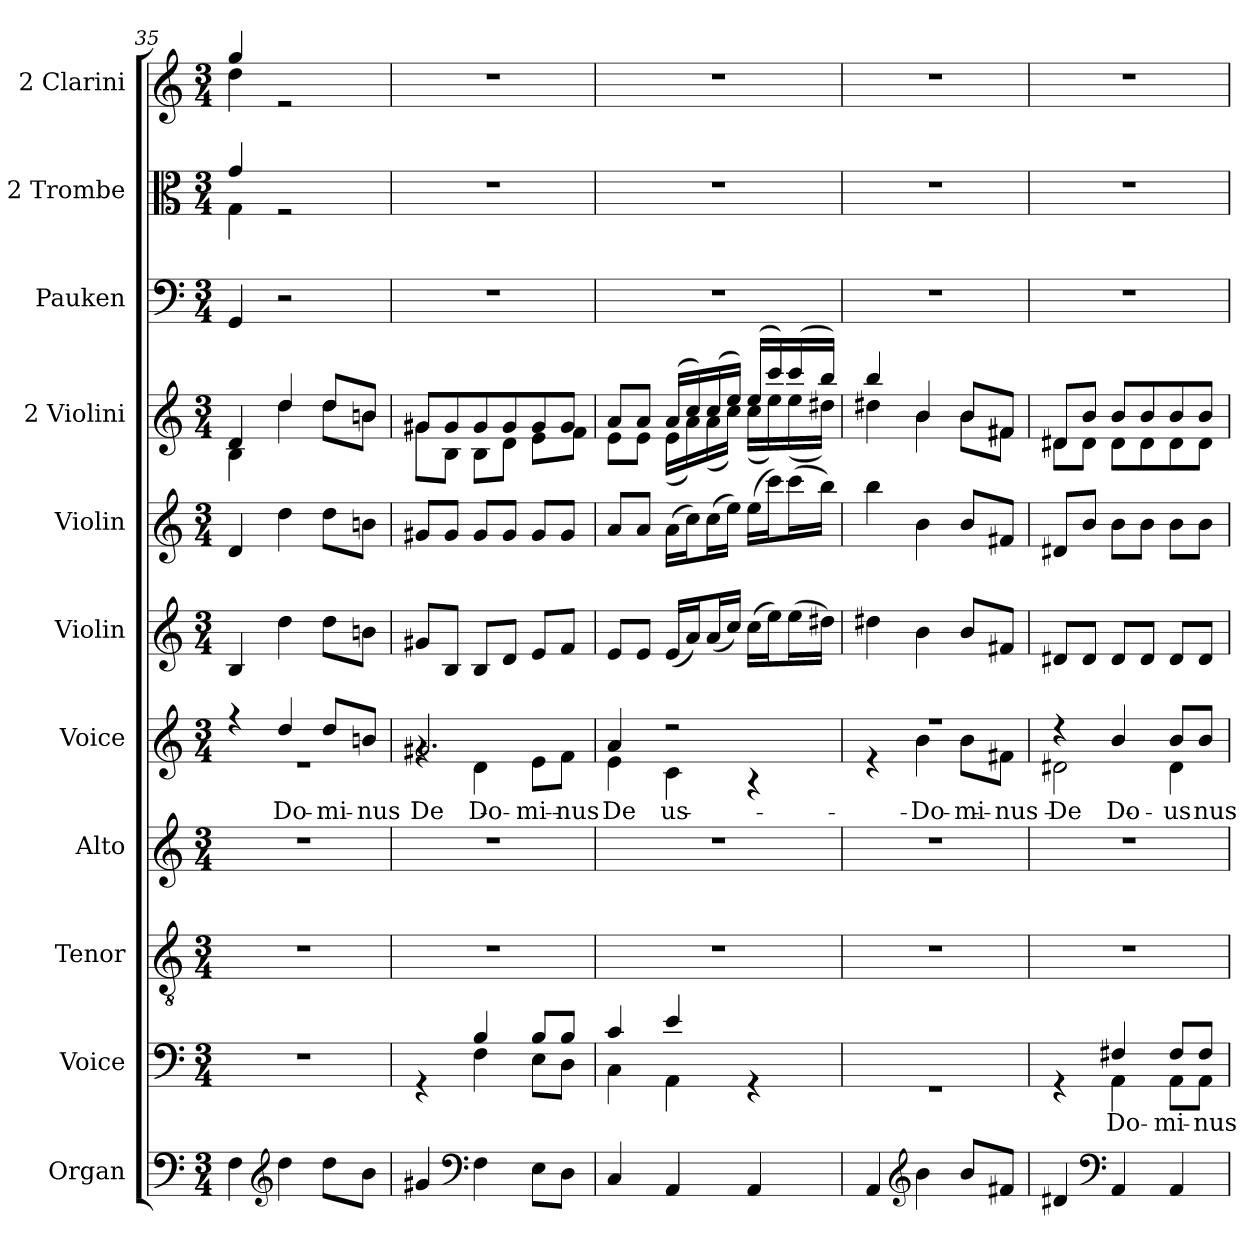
**kern	**kern	**text	**kern	**kern	**kern	**text	**kern	**kern	**kern	**kern	**kern	**kern
*part11	*part10	*part10	*part9	*part8	*part7	*part7	*part6	*part5	*part4	*part3	*part2	*part1
*staff11	*staff10	*staff10	*staff9	*staff8	*staff7	*staff7	*staff6	*staff5	*staff4	*staff3	*staff2	*staff1
*I"Organ	*I"Voice	*	*I"Tenor	*I"Alto	*I"Voice	*	*I"Violin	*I"Violin	*I"2 Violini	*I"Pauken	*I"2 Trombe	*I"2 Clarini
*	*	*	*	*	*	*	*I'Vln.	*I'Vln	*I'V	*I'P	*I'T	*I'C
*clefF4	*clefF4	*	*clefGv2	*clefG2	*clefG2	*	*clefG2	*clefG2	*clefG2	*clefF4	*clefC3	*clefG2
*k[]	*k[]	*	*k[]	*k[]	*k[]	*	*k[]	*k[]	*k[]	*k[]	*k[]	*k[]
*M3/4	*M3/4	*	*M3/4	*M3/4	*M3/4	*	*M3/4	*M3/4	*M3/4	*M3/4	*M3/4	*M3/4
=35	=35	=35	=35	=35	=35	=35	=35	=35	=35	=35	=35	=35
*	*	*	*	*	*^	*	*	*	*^	*	*^	*^
4F\	2.r	.	2.r	2.r	4r	2.r	.	4B/	4d/	4d/	4B\	4GG/	4g/	4G\	4gg/	4dd\
*clefG2	*	*	*	*	*	*	*	*	*	*	*	*	*	*	*	*
!	!	!	!	!	!	!	!LO:LY:b	!	!	!	!	!	!	!	!	!
4dd\	.	.	.	.	4dd/	.	Do-	4dd\	4dd\	4dd/	4dd\	2r	2rF	2ryy	2re	2ryy
!	!	!	!	!	!	!	!LO:LY:b	!	!	!	!	!	!	!	!	!
8dd\L	.	.	.	.	8dd/L	.	-mi-	8dd\L	8dd\L	8dd/L	8dd\L	.	.	.	.	.
!	!	!	!	!	!	!	!LO:LY:b	!	!	!	!	!	!	!	!	!
8b\J	.	.	.	.	8bn/J	.	-nus	8bn\J	8bn\J	8bn/J	8b\J	.	.	.	.	.
*	*	*	*	*	*	*	*	*	*	*	*	*	*v	*v	*	*
*	*	*	*	*	*	*	*	*	*	*	*	*	*	*v	*v
=36	=36	=36	=36	=36	=36	=36	=36	=36	=36	=36	=36	=36	=36	=36
*	*^	*	*	*	*	*	*	*	*	*	*	*	*	*
!	!	!	!	!	!	!	!	!LO:LY:b	!	!	!	!	!	!	!
4g#X/	4rGG	4ryy	.	2.r	2.r	2.g#X/	4rg	De-	8g#X/L	8g#X/L	8g#X/L	8g#\L	2.r	2.r	2.r
.	.	.	.	.	.	.	.	.	8B/J	8g#/J	8g#/	8B\J	.	.	.
*clefF4	*	*	*	*	*	*	*	*	*	*	*	*	*	*	*
!	!	!	!	!	!	!	!	!LO:LY:b	!	!	!	!	!	!	!
4F\	4B/	4F\	.	.	.	.	4d\	Do-	8B/L	8g#/L	8g#/	8B\L	.	.	.
.	.	.	.	.	.	.	.	.	8d/J	8g#/J	8g#/	8d\J	.	.	.
!	!	!	!	!	!	!	!	!LO:LY:b	!	!	!	!	!	!	!
8E\L	8B/L	8E\L	.	.	.	.	8e\L	-mi-	8e/L	8g#/L	8g#/	8e\L	.	.	.
!	!	!	!	!	!	!	!	!LO:LY:b	!	!	!	!	!	!	!
8D\J	8B/J	8D\J	.	.	.	.	8f\J	-nus	8f/J	8g#/J	8g#/J	8f\J	.	.	.
=37	=37	=37	=37	=37	=37	=37	=37	=37	=37	=37	=37	=37	=37	=37	=37
!	!	!	!	!	!	!	!	!LO:LY:b	!	!	!	!	!	!	!
!	!	!	!	!	!	!	!	!LO:LY:b	!	!	!	!	!	!	!
4C/	4c/	4C\	.	2.r	2.r	4a/	4e\	De-	8e/L	8a/L	8a/L	8e\L	2.r	2.r	2.r
.	.	.	.	.	.	.	.	.	8e/J	8a/J	8a/J	8e\J	.	.	.
!	!	!	!	!	!	!	!	!LO:LY:b	!	!	!	!	!	!	!
4AA/	4e/	4AA\	.	.	.	2r	4c\	-us	(16e/LL	(16a\LL	(16a/LL	(16e\LL	.	.	.
.	.	.	.	.	.	.	.	.	16a/J)	16cc\J)	16cc/)	16a\)	.	.	.
.	.	.	.	.	.	.	.	.	(16a/L	(16cc\L	(16cc/	(16a\	.	.	.
.	.	.	.	.	.	.	.	.	16cc/JJ)	16ee\JJ)	16ee/JJ)	16cc\JJ)	.	.	.
4AA/	4rGG	4ryy	.	.	.	.	4r	.	(16cc\LL	(16ee\LL	(16ee/LL	(16cc\LL	.	.	.
.	.	.	.	.	.	.	.	.	16ee\J)	16ccc\J)	16ccc/)	16ee\)	.	.	.
.	.	.	.	.	.	.	.	.	(16ee\L	(16ccc\L	(16ccc/	(16ee\	.	.	.
.	.	.	.	.	.	.	.	.	16dd#X\JJ)	16bb\JJ)	16bb/JJ)	16dd#X\JJ)	.	.	.
*	*v	*v	*	*	*	*	*	*	*	*	*	*	*	*	*
!!LO:LB:g=z
=38	=38	=38	=38	=38	=38	=38	=38	=38	=38	=38	=38	=38	=38	=38
4AA/	2.rGG	.	2.r	2.r	2.r	4r	.	4dd#X\	4bb\	4bb/	4dd#X\	2.r	2.r	2.r
*clefG2	*	*	*	*	*	*	*	*	*	*	*	*	*	*
!	!	!	!	!	!	!	!LO:LY:b	!	!	!	!	!	!	!
4b\	.	.	.	.	.	4b\	Do-	4b\	4b\	4b/	4b\	.	.	.
!	!	!	!	!	!	!	!LO:LY:b	!	!	!	!	!	!	!
8b/L	.	.	.	.	.	8b\L	-mi-	8b/L	8b/L	8b/L	8b\L	.	.	.
!	!	!	!	!	!	!	!LO:LY:b	!	!	!	!	!	!	!
8f#X/J	.	.	.	.	.	8f#X\J	-nus	8f#X/J	8f#X/J	8f#X/J	8f#\J	.	.	.
=39	=39	=39	=39	=39	=39	=39	=39	=39	=39	=39	=39	=39	=39	=39
*	*^	*	*	*	*	*	*	*	*	*	*	*	*	*
!	!	!	!	!	!	!	!	!LO:LY:b	!	!	!	!	!	!	!
4d#X/	4rGG	4ryy	.	2.r	2.r	4r	2d#X\	De-	8d#X/L	8d#X/L	8d#X/L	8d#\L	2.r	2.r	2.r
.	.	.	.	.	.	.	.	.	8d#/J	8b/J	8b/J	8d#\J	.	.	.
*clefF4	*	*	*	*	*	*	*	*	*	*	*	*	*	*	*
!	!	!	!LO:LY:b	!	!	!	!	!LO:LY:b	!	!	!	!	!	!	!
4AA/	4F#X/	4AA\	Do-	.	.	4b/	.	Do-	8d#/L	8b\L	8b/L	8d#\L	.	.	.
.	.	.	.	.	.	.	.	.	8d#/J	8b\J	8b/	8d#\	.	.	.
!	!	!	!LO:LY:b	!	!	!	!	!LO:LY:b	!	!	!	!	!	!	!
!	!	!	!	!	!	!	!	!LO:LY:b	!	!	!	!	!	!	!
4AA/	8F#/L	8AA\L	-mi-	.	.	8b/L	4d#\	-us	8d#/L	8b\L	8b/	8d#\	.	.	.
!	!	!	!LO:LY:b	!	!	!	!	!LO:LY:b	!	!	!	!	!	!	!
.	8F#/J	8AA\J	-nus	.	.	8b/J	.	-nus	8d#/J	8b\J	8b/J	8d#\J	.	.	.
*	*v	*v	*	*	*	*v	*v	*	*	*	*v	*v	*	*	*
=	=	=	=	=	=	=	=	=	=	=	=	=
*-	*-	*-	*-	*-	*-	*-	*-	*-	*-	*-	*-	*-
